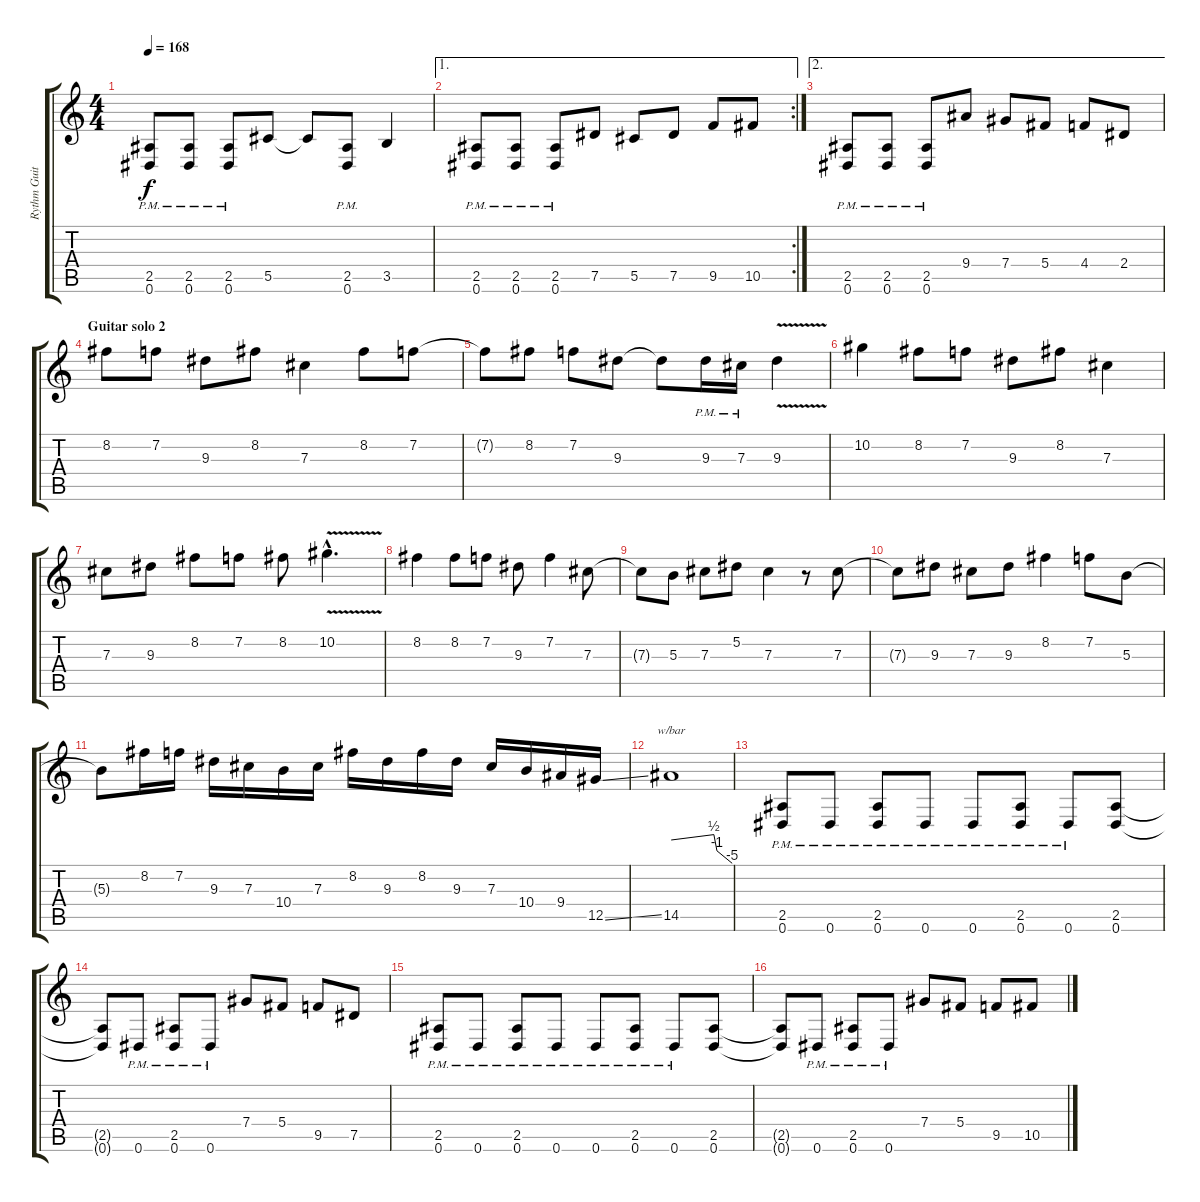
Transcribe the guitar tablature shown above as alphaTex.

\track ("Rythm Guitar" "Rythm Guit") {instrument distortionguitar}
\staff {score tabs}
\tuning (Eb4 Bb3 Gb3 Db3 Ab2 Eb2) {hide}
\ts (4 4)
\tempo 168
\clef g2
\ks c
(2.5{pm} 0.6{pm}).8{dy f} (2.5{pm} 0.6{pm}).8 (2.5{pm} 0.6{pm}).8 5.5.8 5.5{t}.8 (2.5{pm} 0.6{pm}).8 3.5.4 |
\ae 1
\rc 2
(2.5{pm} 0.6{pm}).8 (2.5{pm} 0.6{pm}).8 (2.5{pm} 0.6{pm}).8 7.5.8 5.5.8 7.5.8 9.5.8 10.5.8 |
\ae 2
(2.5{pm} 0.6{pm}).8 (2.5{pm} 0.6{pm}).8 (2.5{pm} 0.6{pm}).8 9.4.8 7.4.8 5.4.8 4.4.8 2.4.8 |
\section ("" "Guitar solo 2")
8.2.8 7.2.8 9.3.8 8.2.8 7.3.4 8.2.8 7.2.8 |
7.2{t}.8 8.2.8 7.2.8 9.3.8 9.3{t}.8 9.3{pm}.16 7.3{pm}.16 9.3{v}.4 |
10.2.4 8.2.8 7.2.8 9.3.8 8.2.8 7.3.4 |
7.3.8 9.3.8 8.2.8 7.2.8 8.2.8 10.2{v hac}.4{d} |
8.2.4 8.2.8 7.2.8 9.3.8 7.2.4 7.3.8 |
7.3{t}.8 5.3.8 7.3.8 5.2.8 7.3.4 r.8 7.3.8 |
7.3{t}.8 9.3.8 7.3.8 9.3.8 8.2.4 7.2.8 5.3.8 |
5.3{t}.8 8.2.16 7.2.16 9.3.16 7.3.16 10.4.16 7.3.16 8.2.16 9.3.16 8.2.16 9.3.16 7.3.16 10.4.16 9.4.16 12.5{ss}.16 |
14.5.1{tbe (custom default 0 0 42 2 45 -4 60 -20)} |
(2.5{pm} 0.6{pm}).8 0.6{pm}.8 (2.5{pm} 0.6{pm}).8 0.6{pm}.8 0.6{pm}.8 (2.5{pm} 0.6{pm}).8 0.6{pm}.8 (2.5 0.6).8 |
(2.5{t} 0.6{t}).8 0.6{pm}.8 (2.5{pm} 0.6{pm}).8 0.6{pm}.8 7.4.8 5.4.8 9.5.8 7.5.8 |
(2.5{pm} 0.6{pm}).8 0.6{pm}.8 (2.5{pm} 0.6{pm}).8 0.6{pm}.8 0.6{pm}.8 (2.5{pm} 0.6{pm}).8 0.6{pm}.8 (2.5 0.6).8 |
(2.5{t} 0.6{t}).8 0.6{pm}.8 (2.5{pm} 0.6{pm}).8 0.6{pm}.8 7.4.8 5.4.8 9.5.8 10.5.8
